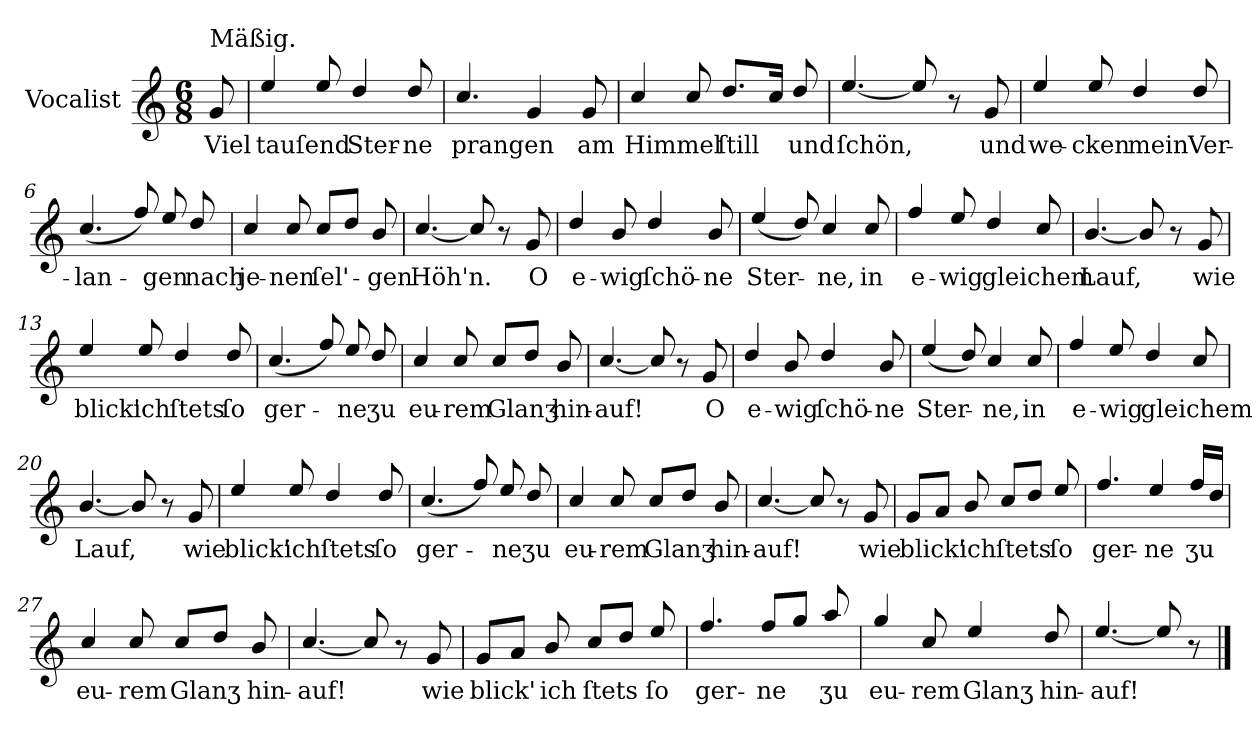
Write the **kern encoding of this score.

**kern	**text
*part1	*part1
*staff1	*staff1
*I"Vocalist	*
*k[]	*
*C:	*
*M6/8	*
=	=
!LO:TX:a:t=Mäßig.	!
8g	Viel
=1	=1
4ee/	tauſend
8ee/	.
4dd/	Ster-
8dd/	-ne
=2	=2
4.cc/	prangen
4g	.
8g	am
=3	=3
4cc/	Himmel
8cc/	.
8.dd/L	ſtill
16ccJk	.
8dd/	und
=4	=4
[4.ee/	ſchön,
8ee/]	.
8r	.
8g	und
=5	=5
4ee/	we-
8ee/	-cken
4dd/	mein
8dd/	Ver-
=6	=6
(4.cc/	-lan-
8ff/)	.
8ee/	-gen
8dd/	nach
=7	=7
4cc/	je-
8cc/	-nen
8cc/L	ſel'-
8ddJ	.
8b/	-gen
=8	=8
[4.cc/	Höh'n.
8cc/]	.
8r	.
8g	O
=9	=9
4dd/	e-
8b/	-wig
4dd/	ſchö-
8b/	-ne
=10	=10
(4ee/	Ster-
8dd/)	.
4cc/	-ne,
8cc/	in
=11	=11
4ff/	e-
8ee/	-wig
4dd/	gleichem
8cc/	.
=12	=12
[4.b/	Lauf,
8b/]	.
8r	.
8g	wie
=13	=13
4ee/	blick'
8ee/	ich
4dd/	ſtets
8dd/	ſo
=14	=14
(4.cc/	ger-
8ff/)	.
8ee/	-ne
8dd/	ʒu
=15	=15
4cc/	eu-
8cc/	-rem
8cc/L	Glanʒ
8dd/J	.
8b/	hin-
=16	=16
[4.cc/	-auf!
8cc/]	.
8r	.
8g	O
=17	=17
4dd/	e-
8b/	-wig
4dd/	ſchö-
8b/	-ne
=18	=18
(4ee/	Ster-
8dd/)	.
4cc/	-ne,
8cc/	in
=19	=19
4ff/	e-
8ee/	-wig
4dd/	gleichem
8cc/	.
=20	=20
[4.b/	Lauf,
8b/]	.
8r	.
8g	wie
=21	=21
4ee/	blick'
8ee/	ich
4dd/	ſtets
8dd/	ſo
=22	=22
(4.cc/	ger-
8ff/)	.
8ee/	-ne
8dd/	ʒu
=23	=23
4cc/	eu-
8cc/	-rem
8cc/L	Glanʒ
8dd/J	.
8b/	hin-
=24	=24
[4.cc/	-auf!
8cc/]	.
8r	.
8g	wie
=25	=25
8gL	blick'
8aJ	.
8b/	ich
8cc/L	ſtets
8ddJ	.
8ee/	ſo
=26	=26
4.ff/	ger-
4ee/	-ne
16ff/LL	ʒu
16ddJJ	.
=27	=27
4cc/	eu-
8cc/	-rem
8cc/L	Glanʒ
8ddJ	.
8b/	hin-
=28	=28
[4.cc/	-auf!
8cc/]	.
8r	.
8g	wie
=29	=29
8gL	blick'
8aJ	.
8b/	ich
8cc/L	ſtets
8ddJ	.
8ee/	ſo
=30	=30
4.ff/	ger-
8ff/L	-ne
8ggJ	.
8aa/	ʒu
=31	=31
4gg/	eu-
8cc/	rem
4ee/	Glanʒ
8dd/	hin-
=32	=32
[4.ee/	-auf!
8ee/]	.
8r	.
==	==
*-	*-
